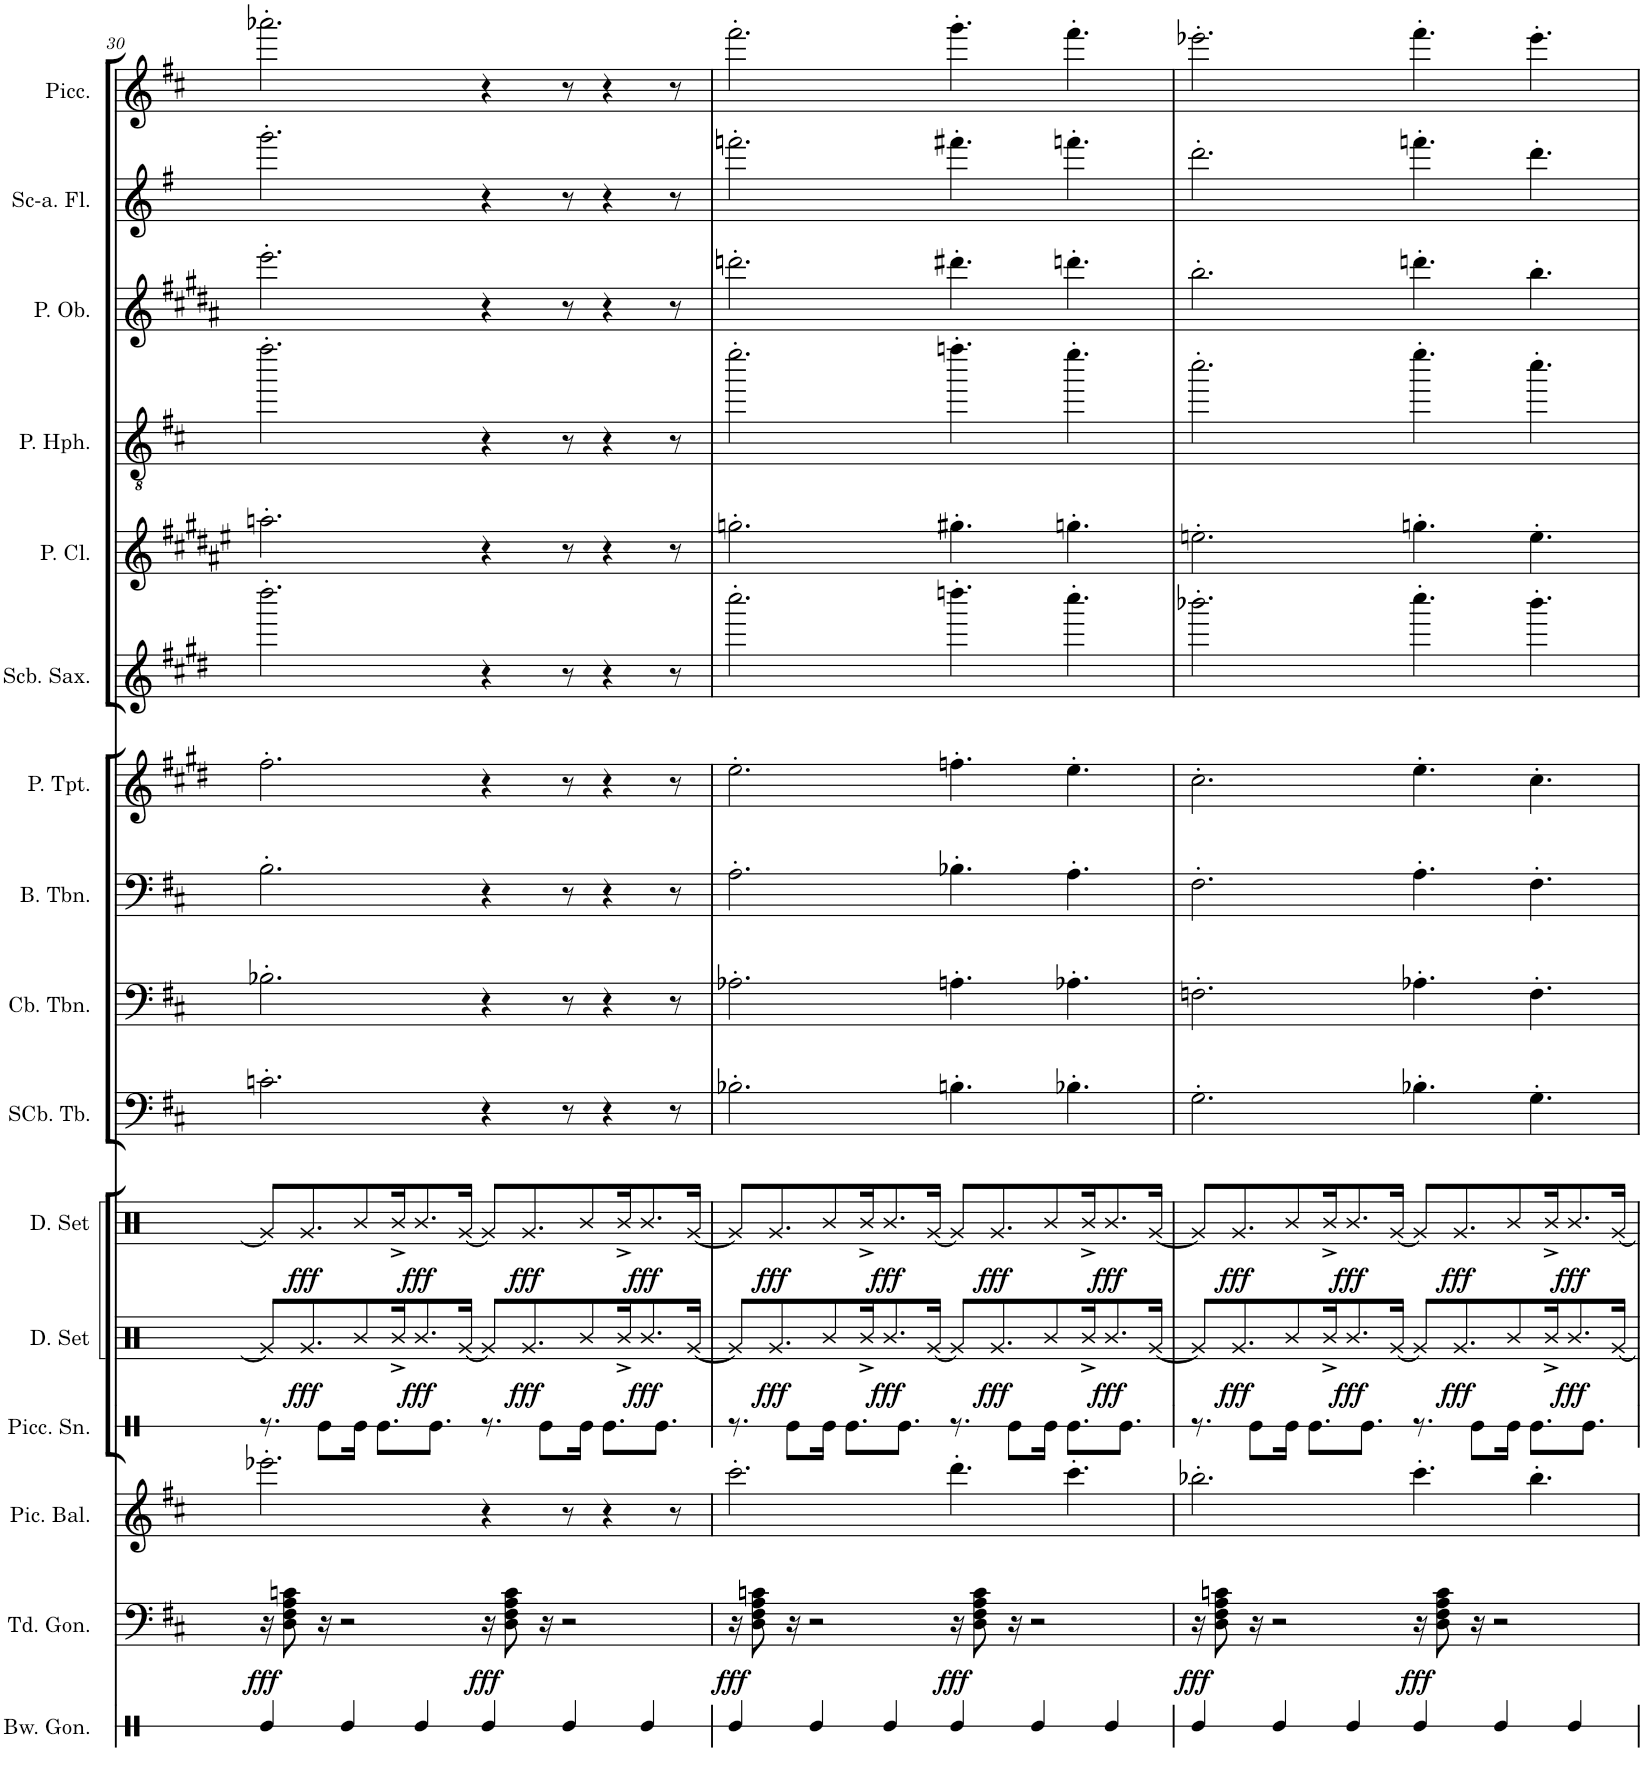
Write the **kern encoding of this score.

**kern	**kern	**dynam	**kern	**kern	**kern	**dynam	**kern	**dynam	**kern	**kern	**kern	**kern	**kern	**kern	**kern	**kern	**kern	**kern
*part16	*part15	*part15	*part14	*part13	*part12	*part12	*part11	*part11	*part10	*part9	*part8	*part7	*part6	*part5	*part4	*part3	*part2	*part1
*staff16	*staff15	*staff15	*staff14	*staff13	*staff12	*staff12	*staff11	*staff11	*staff10	*staff9	*staff8	*staff7	*staff6	*staff5	*staff4	*staff3	*staff2	*staff1
*I"Bowl Gongs	*I"Tuned Gongs	*	*I"Piccolo Balalaika	*I"Piccolo Snare	*I"Drumset	*	*I"Drumset	*	*I"Sub-Contrabass Tuba	*I"Contrabass Trombone	*I"Bass Trombone	*I"Piccolo Trumpet	*I"Subcontrabass Saxophone	*I"Piccolo Clarinet	*I"Piccolo Heckelphone	*I"Piccolo Oboe	*I"Sub Contra-alto Flute	*I"Piccolo
*I'Bw. Gon.	*I'Td. Gon.	*	*I'Pic. Bal.	*I'Picc. Sn.	*I'D. Set	*	*I'D. Set	*	*I'SCb. Tb.	*I'Cb. Tbn.	*I'B. Tbn.	*I'P. Tpt.	*I'Scb. Sax.	*I'P. Cl.	*I'P. Hph.	*I'P. Ob.	*I'Sc-a. Fl.	*I'Picc.
!!LO:PB:g=z
*clefX	*clefF4	*	*clefG2	*clefX	*clefX	*	*clefX	*	*clefF4	*clefF4	*clefF4	*clefG2	*clefG2	*clefG2	*clefGv2	*clefG2	*clefG2	*clefG2
*	*	*	*	*	*	*	*	*	*	*	*	*Trd-6c-10	*Trd22c38	*Trd-5c-8	*	*Trd-2c-3	*Trd17c29	*Trd-7c-12
*k[]	*k[f#c#]	*	*k[f#c#]	*k[]	*k[]	*	*k[]	*	*k[f#c#]	*k[f#c#]	*k[f#c#]	*k[f#c#g#d#]	*k[f#c#g#d#]	*k[f#c#g#d#a#e#]	*k[f#c#]	*k[f#c#g#d#a#]	*k[f#]	*k[f#c#]
*M12/8	*M12/8	*	*M12/8	*M12/8	*M12/8	*	*M12/8	*	*M12/8	*M12/8	*M12/8	*M12/8	*M12/8	*M12/8	*M12/8	*M12/8	*M12/8	*M12/8
=30	=30	=30	=30	=30	=30	=30	=30	=30	=30	=30	=30	=30	=30	=30	=30	=30	=30	=30
!	!	!LO:DY:b	!	!	!	!	!	!	!	!	!	!	!	!	!	!	!	!
4Re/	16r	fff	2.eee-X'\	8.r	8Rg/L]	.	8Rg/L]	.	2.cn'\	2.B-X'\	2.B'\	2.ff#'\	2.dddd#'\	2.aan'\	2.fff#'\	2.eee'\	2.ggg'\	2.aaa-X'\
.	8D\ 8F#\ 8A\ 8cn\	.	.	.	.	.	.	.	.	.	.	.	.	.	.	.	.	.
!	!	!	!	!	!	!LO:DY:b	!	!LO:DY:b	!	!	!	!	!	!	!	!	!	!
.	.	.	.	.	8.Rg/	fff	8.Rg/	fff	.	.	.	.	.	.	.	.	.	.
.	16r	.	.	8Re\L	.	.	.	.	.	.	.	.	.	.	.	.	.	.
4Re/	2r	.	.	.	.	.	.	.	.	.	.	.	.	.	.	.	.	.
.	.	.	.	16Re\Jk	8R/	.	8R/	.	.	.	.	.	.	.	.	.	.	.
.	.	.	.	8.Re\L	.	.	.	.	.	.	.	.	.	.	.	.	.	.
.	.	.	.	.	16R^/K	.	16R^/K	.	.	.	.	.	.	.	.	.	.	.
!	!	!	!	!	!	!LO:DY:b	!	!LO:DY:b	!	!	!	!	!	!	!	!	!	!
4Re/	.	.	.	.	8.R/	fff	8.R/	fff	.	.	.	.	.	.	.	.	.	.
.	.	.	.	8.Re\J	.	.	.	.	.	.	.	.	.	.	.	.	.	.
.	.	.	.	.	[16Rg/Jk	.	[16Rg/Jk	.	.	.	.	.	.	.	.	.	.	.
!	!	!LO:DY:b	!	!	!	!	!	!	!	!	!	!	!	!	!	!	!	!
4Re/	16r	fff	4r	8.r	8Rg/L]	.	8Rg/L]	.	4r	4r	4r	4r	4r	4r	4r	4r	4r	4r
.	8D\ 8F#\ 8A\ 8c\	.	.	.	.	.	.	.	.	.	.	.	.	.	.	.	.	.
!	!	!	!	!	!	!LO:DY:b	!	!LO:DY:b	!	!	!	!	!	!	!	!	!	!
.	.	.	.	.	8.Rg/	fff	8.Rg/	fff	.	.	.	.	.	.	.	.	.	.
.	16r	.	.	8Re\L	.	.	.	.	.	.	.	.	.	.	.	.	.	.
4Re/	2r	.	8r	.	.	.	.	.	8r	8r	8r	8r	8r	8r	8r	8r	8r	8r
.	.	.	.	16Re\Jk	8R/	.	8R/	.	.	.	.	.	.	.	.	.	.	.
.	.	.	4r	8.Re\L	.	.	.	.	4r	4r	4r	4r	4r	4r	4r	4r	4r	4r
.	.	.	.	.	16R^/K	.	16R^/K	.	.	.	.	.	.	.	.	.	.	.
!	!	!	!	!	!	!LO:DY:b	!	!LO:DY:b	!	!	!	!	!	!	!	!	!	!
4Re/	.	.	.	.	8.R/	fff	8.R/	fff	.	.	.	.	.	.	.	.	.	.
.	.	.	.	8.Re\J	.	.	.	.	.	.	.	.	.	.	.	.	.	.
.	.	.	8r	.	.	.	.	.	8r	8r	8r	8r	8r	8r	8r	8r	8r	8r
.	.	.	.	.	[16Rg/Jk	.	[16Rg/Jk	.	.	.	.	.	.	.	.	.	.	.
=31	=31	=31	=31	=31	=31	=31	=31	=31	=31	=31	=31	=31	=31	=31	=31	=31	=31	=31
!	!	!LO:DY:b	!	!	!	!	!	!	!	!	!	!	!	!	!	!	!	!
4Re/	16r	fff	2.ccc#'\	8.r	8Rg/L]	.	8Rg/L]	.	2.B-X'\	2.A-X'\	2.A'\	2.ee'\	2.cccc#'\	2.ggn'\	2.eee'\	2.dddn'\	2.fffn'\	2.fff#'\
.	8D\ 8F#\ 8A\ 8cn\	.	.	.	.	.	.	.	.	.	.	.	.	.	.	.	.	.
!	!	!	!	!	!	!LO:DY:b	!	!LO:DY:b	!	!	!	!	!	!	!	!	!	!
.	.	.	.	.	8.Rg/	fff	8.Rg/	fff	.	.	.	.	.	.	.	.	.	.
.	16r	.	.	8Re\L	.	.	.	.	.	.	.	.	.	.	.	.	.	.
4Re/	2r	.	.	.	.	.	.	.	.	.	.	.	.	.	.	.	.	.
.	.	.	.	16Re\Jk	8R/	.	8R/	.	.	.	.	.	.	.	.	.	.	.
.	.	.	.	8.Re\L	.	.	.	.	.	.	.	.	.	.	.	.	.	.
.	.	.	.	.	16R^/K	.	16R^/K	.	.	.	.	.	.	.	.	.	.	.
!	!	!	!	!	!	!LO:DY:b	!	!LO:DY:b	!	!	!	!	!	!	!	!	!	!
4Re/	.	.	.	.	8.R/	fff	8.R/	fff	.	.	.	.	.	.	.	.	.	.
.	.	.	.	8.Re\J	.	.	.	.	.	.	.	.	.	.	.	.	.	.
.	.	.	.	.	[16Rg/Jk	.	[16Rg/Jk	.	.	.	.	.	.	.	.	.	.	.
!	!	!LO:DY:b	!	!	!	!	!	!	!	!	!	!	!	!	!	!	!	!
4Re/	16r	fff	4.ddd'\	8.r	8Rg/L]	.	8Rg/L]	.	4.Bn'\	4.An'\	4.B-X'\	4.ffn'\	4.ddddn'\	4.gg#X'\	4.fffn'\	4.ddd#X'\	4.fff#X'\	4.ggg'\
.	8D\ 8F#\ 8A\ 8c\	.	.	.	.	.	.	.	.	.	.	.	.	.	.	.	.	.
!	!	!	!	!	!	!LO:DY:b	!	!LO:DY:b	!	!	!	!	!	!	!	!	!	!
.	.	.	.	.	8.Rg/	fff	8.Rg/	fff	.	.	.	.	.	.	.	.	.	.
.	16r	.	.	8Re\L	.	.	.	.	.	.	.	.	.	.	.	.	.	.
4Re/	2r	.	.	.	.	.	.	.	.	.	.	.	.	.	.	.	.	.
.	.	.	.	16Re\Jk	8R/	.	8R/	.	.	.	.	.	.	.	.	.	.	.
.	.	.	4.ccc#'\	8.Re\L	.	.	.	.	4.B-X'\	4.A-X'\	4.A'\	4.ee'\	4.cccc#'\	4.ggn'\	4.eee'\	4.dddn'\	4.fffn'\	4.fff#'\
.	.	.	.	.	16R^/K	.	16R^/K	.	.	.	.	.	.	.	.	.	.	.
!	!	!	!	!	!	!LO:DY:b	!	!LO:DY:b	!	!	!	!	!	!	!	!	!	!
4Re/	.	.	.	.	8.R/	fff	8.R/	fff	.	.	.	.	.	.	.	.	.	.
.	.	.	.	8.Re\J	.	.	.	.	.	.	.	.	.	.	.	.	.	.
.	.	.	.	.	[16Rg/Jk	.	[16Rg/Jk	.	.	.	.	.	.	.	.	.	.	.
=32	=32	=32	=32	=32	=32	=32	=32	=32	=32	=32	=32	=32	=32	=32	=32	=32	=32	=32
!	!	!LO:DY:b	!	!	!	!	!	!	!	!	!	!	!	!	!	!	!	!
4Re/	16r	fff	2.bb-X'\	8.r	8Rg/L]	.	8Rg/L]	.	2.G'\	2.Fn'\	2.F#'\	2.cc#'\	2.bbb-X'\	2.een'\	2.ccc#'\	2.bb'\	2.ddd'\	2.eee-X'\
.	8D\ 8F#\ 8A\ 8cn\	.	.	.	.	.	.	.	.	.	.	.	.	.	.	.	.	.
!	!	!	!	!	!	!LO:DY:b	!	!LO:DY:b	!	!	!	!	!	!	!	!	!	!
.	.	.	.	.	8.Rg/	fff	8.Rg/	fff	.	.	.	.	.	.	.	.	.	.
.	16r	.	.	8Re\L	.	.	.	.	.	.	.	.	.	.	.	.	.	.
4Re/	2r	.	.	.	.	.	.	.	.	.	.	.	.	.	.	.	.	.
.	.	.	.	16Re\Jk	8R/	.	8R/	.	.	.	.	.	.	.	.	.	.	.
.	.	.	.	8.Re\L	.	.	.	.	.	.	.	.	.	.	.	.	.	.
.	.	.	.	.	16R^/K	.	16R^/K	.	.	.	.	.	.	.	.	.	.	.
!	!	!	!	!	!	!LO:DY:b	!	!LO:DY:b	!	!	!	!	!	!	!	!	!	!
4Re/	.	.	.	.	8.R/	fff	8.R/	fff	.	.	.	.	.	.	.	.	.	.
.	.	.	.	8.Re\J	.	.	.	.	.	.	.	.	.	.	.	.	.	.
.	.	.	.	.	[16Rg/Jk	.	[16Rg/Jk	.	.	.	.	.	.	.	.	.	.	.
!	!	!LO:DY:b	!	!	!	!	!	!	!	!	!	!	!	!	!	!	!	!
4Re/	16r	fff	4.ccc#'\	8.r	8Rg/L]	.	8Rg/L]	.	4.B-X'\	4.A-X'\	4.A'\	4.ee'\	4.cccc#'\	4.ggn'\	4.eee'\	4.dddn'\	4.fffn'\	4.fff#'\
.	8D\ 8F#\ 8A\ 8c\	.	.	.	.	.	.	.	.	.	.	.	.	.	.	.	.	.
!	!	!	!	!	!	!LO:DY:b	!	!LO:DY:b	!	!	!	!	!	!	!	!	!	!
.	.	.	.	.	8.Rg/	fff	8.Rg/	fff	.	.	.	.	.	.	.	.	.	.
.	16r	.	.	8Re\L	.	.	.	.	.	.	.	.	.	.	.	.	.	.
4Re/	2r	.	.	.	.	.	.	.	.	.	.	.	.	.	.	.	.	.
.	.	.	.	16Re\Jk	8R/	.	8R/	.	.	.	.	.	.	.	.	.	.	.
.	.	.	4.bb-'\	8.Re\L	.	.	.	.	4.G'\	4.F'\	4.F#'\	4.cc#'\	4.bbb-'\	4.ee'\	4.ccc#'\	4.bb'\	4.ddd'\	4.eee-'\
.	.	.	.	.	16R^/K	.	16R^/K	.	.	.	.	.	.	.	.	.	.	.
!	!	!	!	!	!	!LO:DY:b	!	!LO:DY:b	!	!	!	!	!	!	!	!	!	!
4Re/	.	.	.	.	8.R/	fff	8.R/	fff	.	.	.	.	.	.	.	.	.	.
.	.	.	.	8.Re\J	.	.	.	.	.	.	.	.	.	.	.	.	.	.
.	.	.	.	.	[16Rg/Jk	.	[16Rg/Jk	.	.	.	.	.	.	.	.	.	.	.
=	=	=	=	=	=	=	=	=	=	=	=	=	=	=	=	=	=	=
*-	*-	*-	*-	*-	*-	*-	*-	*-	*-	*-	*-	*-	*-	*-	*-	*-	*-	*-
